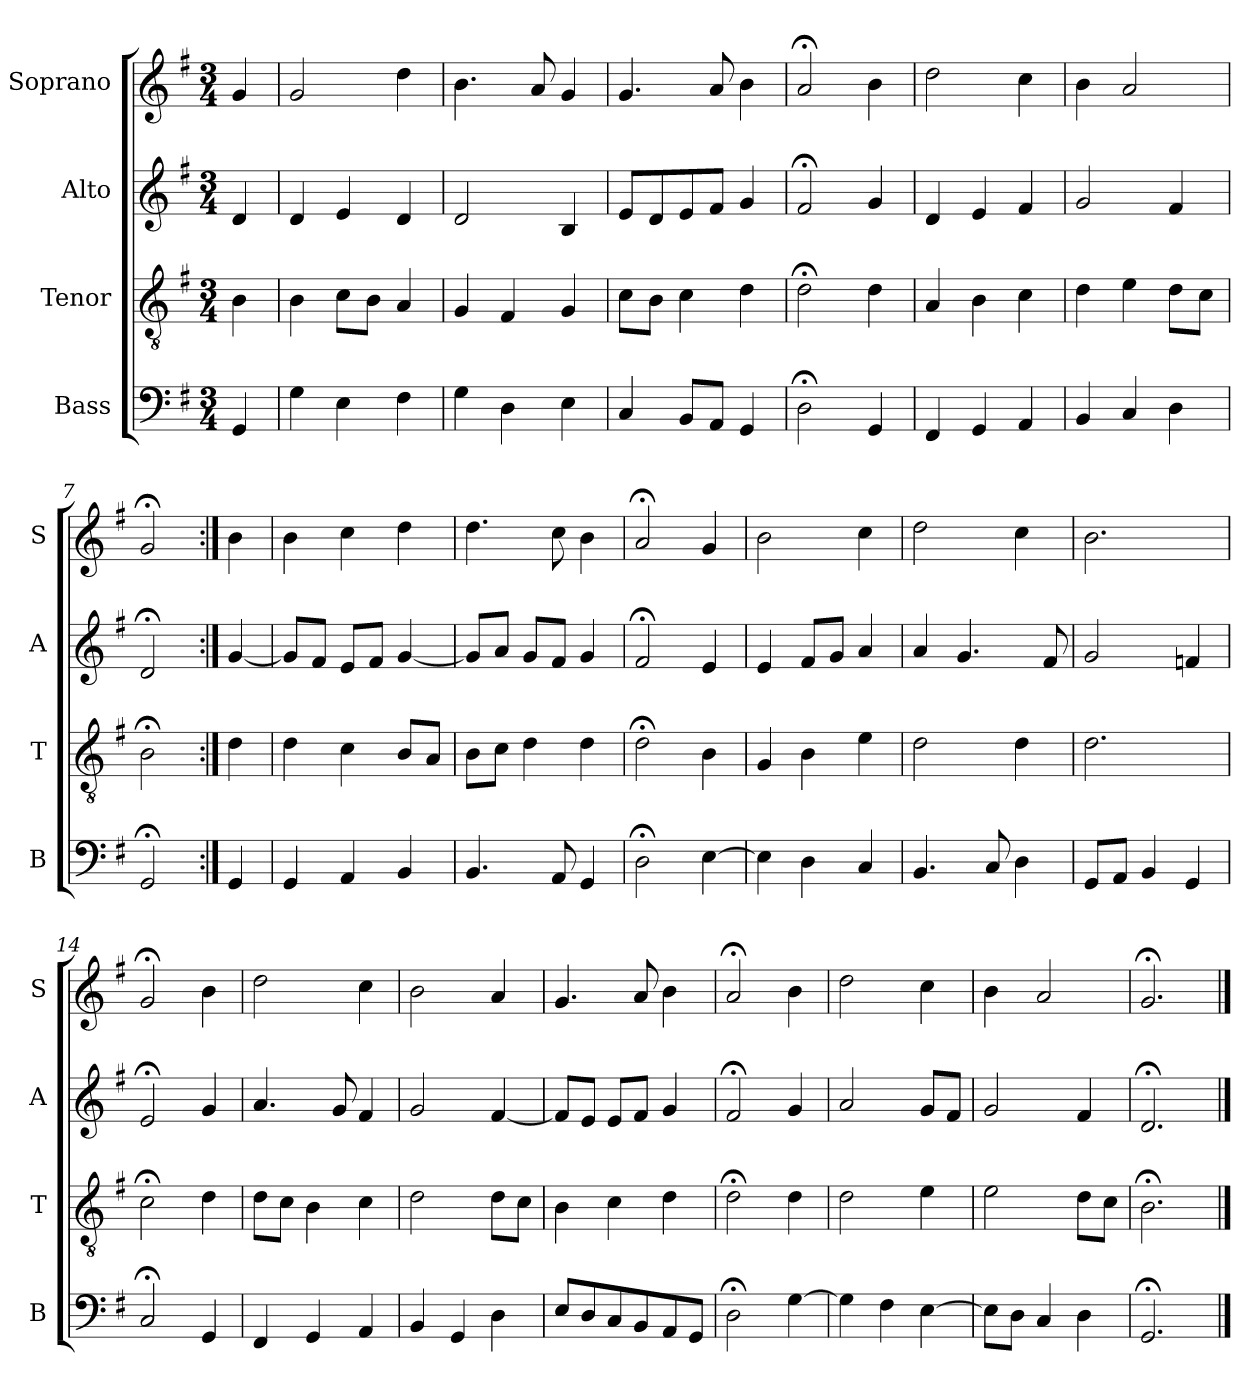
**kern	**kern	**kern	**kern
*part4	*part3	*part2	*part1
*staff4	*staff3	*staff2	*staff1
*I"Bass	*I"Tenor	*I"Alto	*I"Soprano
*I'B	*I'T	*I'A	*I'S
*clefF4	*clefGv2	*clefG2	*clefG2
*k[f#]	*k[f#]	*k[f#]	*k[f#]
*	*G:	*G:	*G:
*M3/4	*M3/4	*M3/4	*M3/4
*MM100	*MM100	*MM100	*MM100
=	=	=	=
4GG	4B	4d	4g
=1	=1	=1	=1
4G	4B	4d	2g
4E	8cL	4e	.
.	8BJ	.	.
4F#	4A	4d	4dd
=2	=2	=2	=2
4G	4G	2d	4.b
4D	4F#	.	.
.	.	.	8a
4E	4G	4B	4g
=3	=3	=3	=3
4C	8cL	8eL	4.g
.	8BJ	8d	.
8BBL	4c	8e	.
8AAJ	.	8f#J	8a
4GG	4d	4g	4b
=4	=4	=4	=4
2D;<	2d;<	2f#;<	2a;<
4GG	4d	4g	4b
=5	=5	=5	=5
4FF#	4A	4d	2dd
4GG	4B	4e	.
4AA	4c	4f#	4cc
=6	=6	=6	=6
4BB	4d	2g	4b
4C	4e	.	2a
4D	8dL	4f#	.
.	8cJ	.	.
=7	=7	=7	=7
2GG;<	2B;<	2d;<	2g;<
=:|!	=:|!	=:|!	=:|!
4GG	4d	[4g	4b
=8	=8	=8	=8
4GG	4d	8gL]	4b
.	.	8f#J	.
4AA	4c	8eL	4cc
.	.	8f#J	.
4BB	8BL	[4g	4dd
.	8AJ	.	.
=9	=9	=9	=9
4.BB	8BL	8gL]	4.dd
.	8cJ	8aJ	.
.	4d	8gL	.
8AA	.	8f#J	8cc
4GG	4d	4g	4b
=10	=10	=10	=10
2D;<	2d;<	2f#;<	2a;<
[4E	4B	4e	4g
=11	=11	=11	=11
4E]	4G	4e	2b
4D	4B	8f#L	.
.	.	8gJ	.
4C	4e	4a	4cc
=12	=12	=12	=12
4.BB	2d	4a	2dd
.	.	4.g	.
8C	.	.	.
4D	4d	.	4cc
.	.	8f#	.
=13	=13	=13	=13
8GGL	2.d	2g	2.b
8AAJ	.	.	.
4BB	.	.	.
4GG	.	4fn	.
=14	=14	=14	=14
2C;<	2c;<	2e;<	2g;<
4GG	4d	4g	4b
=15	=15	=15	=15
4FF#	8dL	4.a	2dd
.	8cJ	.	.
4GG	4B	.	.
.	.	8g	.
4AA	4c	4f#	4cc
=16	=16	=16	=16
4BB	2d	2g	2b
4GG	.	.	.
4D	8dL	[4f#	4a
.	8cJ	.	.
=17	=17	=17	=17
8EL	4B	8f#L]	4.g
8D	.	8eJ	.
8C	4c	8eL	.
8BB	.	8f#J	8a
8AA	4d	4g	4b
8GGJ	.	.	.
=18	=18	=18	=18
2D;<	2d;<	2f#;<	2a;<
[4G	4d	4g	4b
=19	=19	=19	=19
4G]	2d	2a	2dd
4F#	.	.	.
[4E	4e	8gL	4cc
.	.	8f#J	.
=20	=20	=20	=20
8EL]	2e	2g	4b
8DJ	.	.	.
4C	.	.	2a
4D	8dL	4f#	.
.	8cJ	.	.
=21	=21	=21	=21
2.GG;<	2.B;<	2.d;<	2.g;<
==	==	==	==
*-	*-	*-	*-
